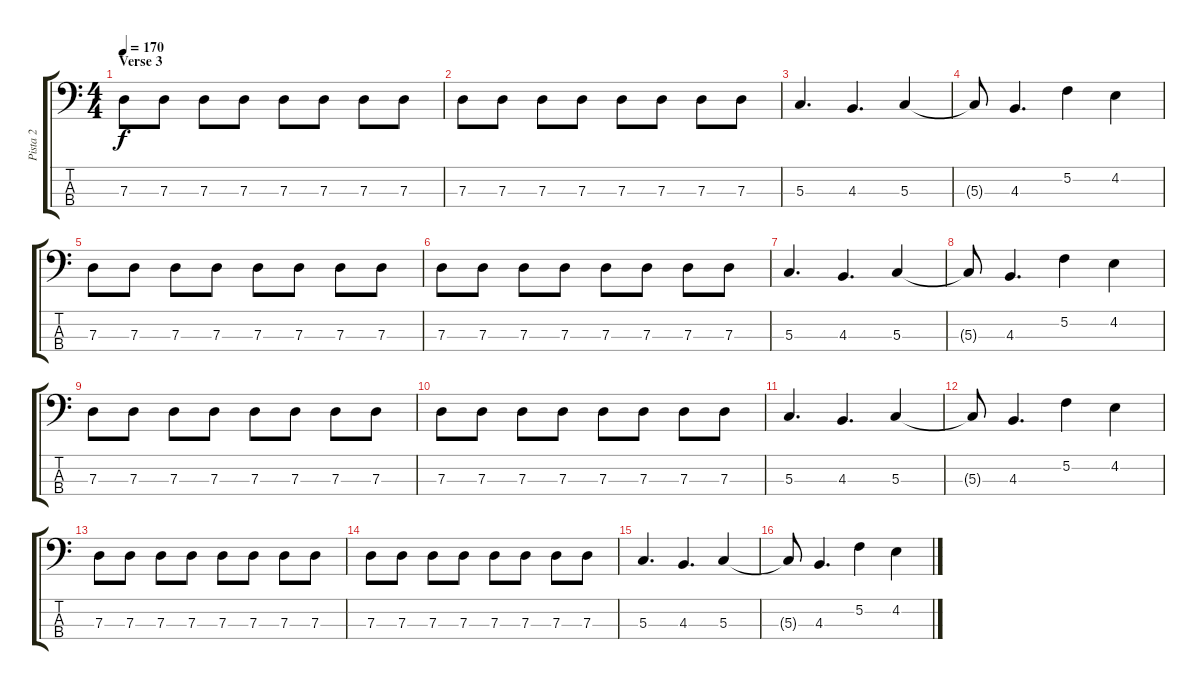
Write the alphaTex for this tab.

\track ("Pista 2" "Pista 2") {instrument electricbassfinger}
\staff {score tabs}
\tuning (F2 C2 G1 D1) {hide}
\ts (4 4)
\section ("" "Verse 3")
\tempo 170
\clef f4
\ks c
7.3.8{dy f} 7.3.8 7.3.8 7.3.8 7.3.8 7.3.8 7.3.8 7.3.8 |
7.3.8 7.3.8 7.3.8 7.3.8 7.3.8 7.3.8 7.3.8 7.3.8 |
5.3.4{d} 4.3.4{d} 5.3.4 |
5.3{t}.8 4.3.4{d} 5.2.4 4.2.4 |
7.3.8 7.3.8 7.3.8 7.3.8 7.3.8 7.3.8 7.3.8 7.3.8 |
7.3.8 7.3.8 7.3.8 7.3.8 7.3.8 7.3.8 7.3.8 7.3.8 |
5.3.4{d} 4.3.4{d} 5.3.4 |
5.3{t}.8 4.3.4{d} 5.2.4 4.2.4 |
7.3.8 7.3.8 7.3.8 7.3.8 7.3.8 7.3.8 7.3.8 7.3.8 |
7.3.8 7.3.8 7.3.8 7.3.8 7.3.8 7.3.8 7.3.8 7.3.8 |
5.3.4{d} 4.3.4{d} 5.3.4 |
5.3{t}.8 4.3.4{d} 5.2.4 4.2.4 |
7.3.8 7.3.8 7.3.8 7.3.8 7.3.8 7.3.8 7.3.8 7.3.8 |
7.3.8 7.3.8 7.3.8 7.3.8 7.3.8 7.3.8 7.3.8 7.3.8 |
5.3.4{d} 4.3.4{d} 5.3.4 |
5.3{t}.8 4.3.4{d} 5.2.4 4.2.4
